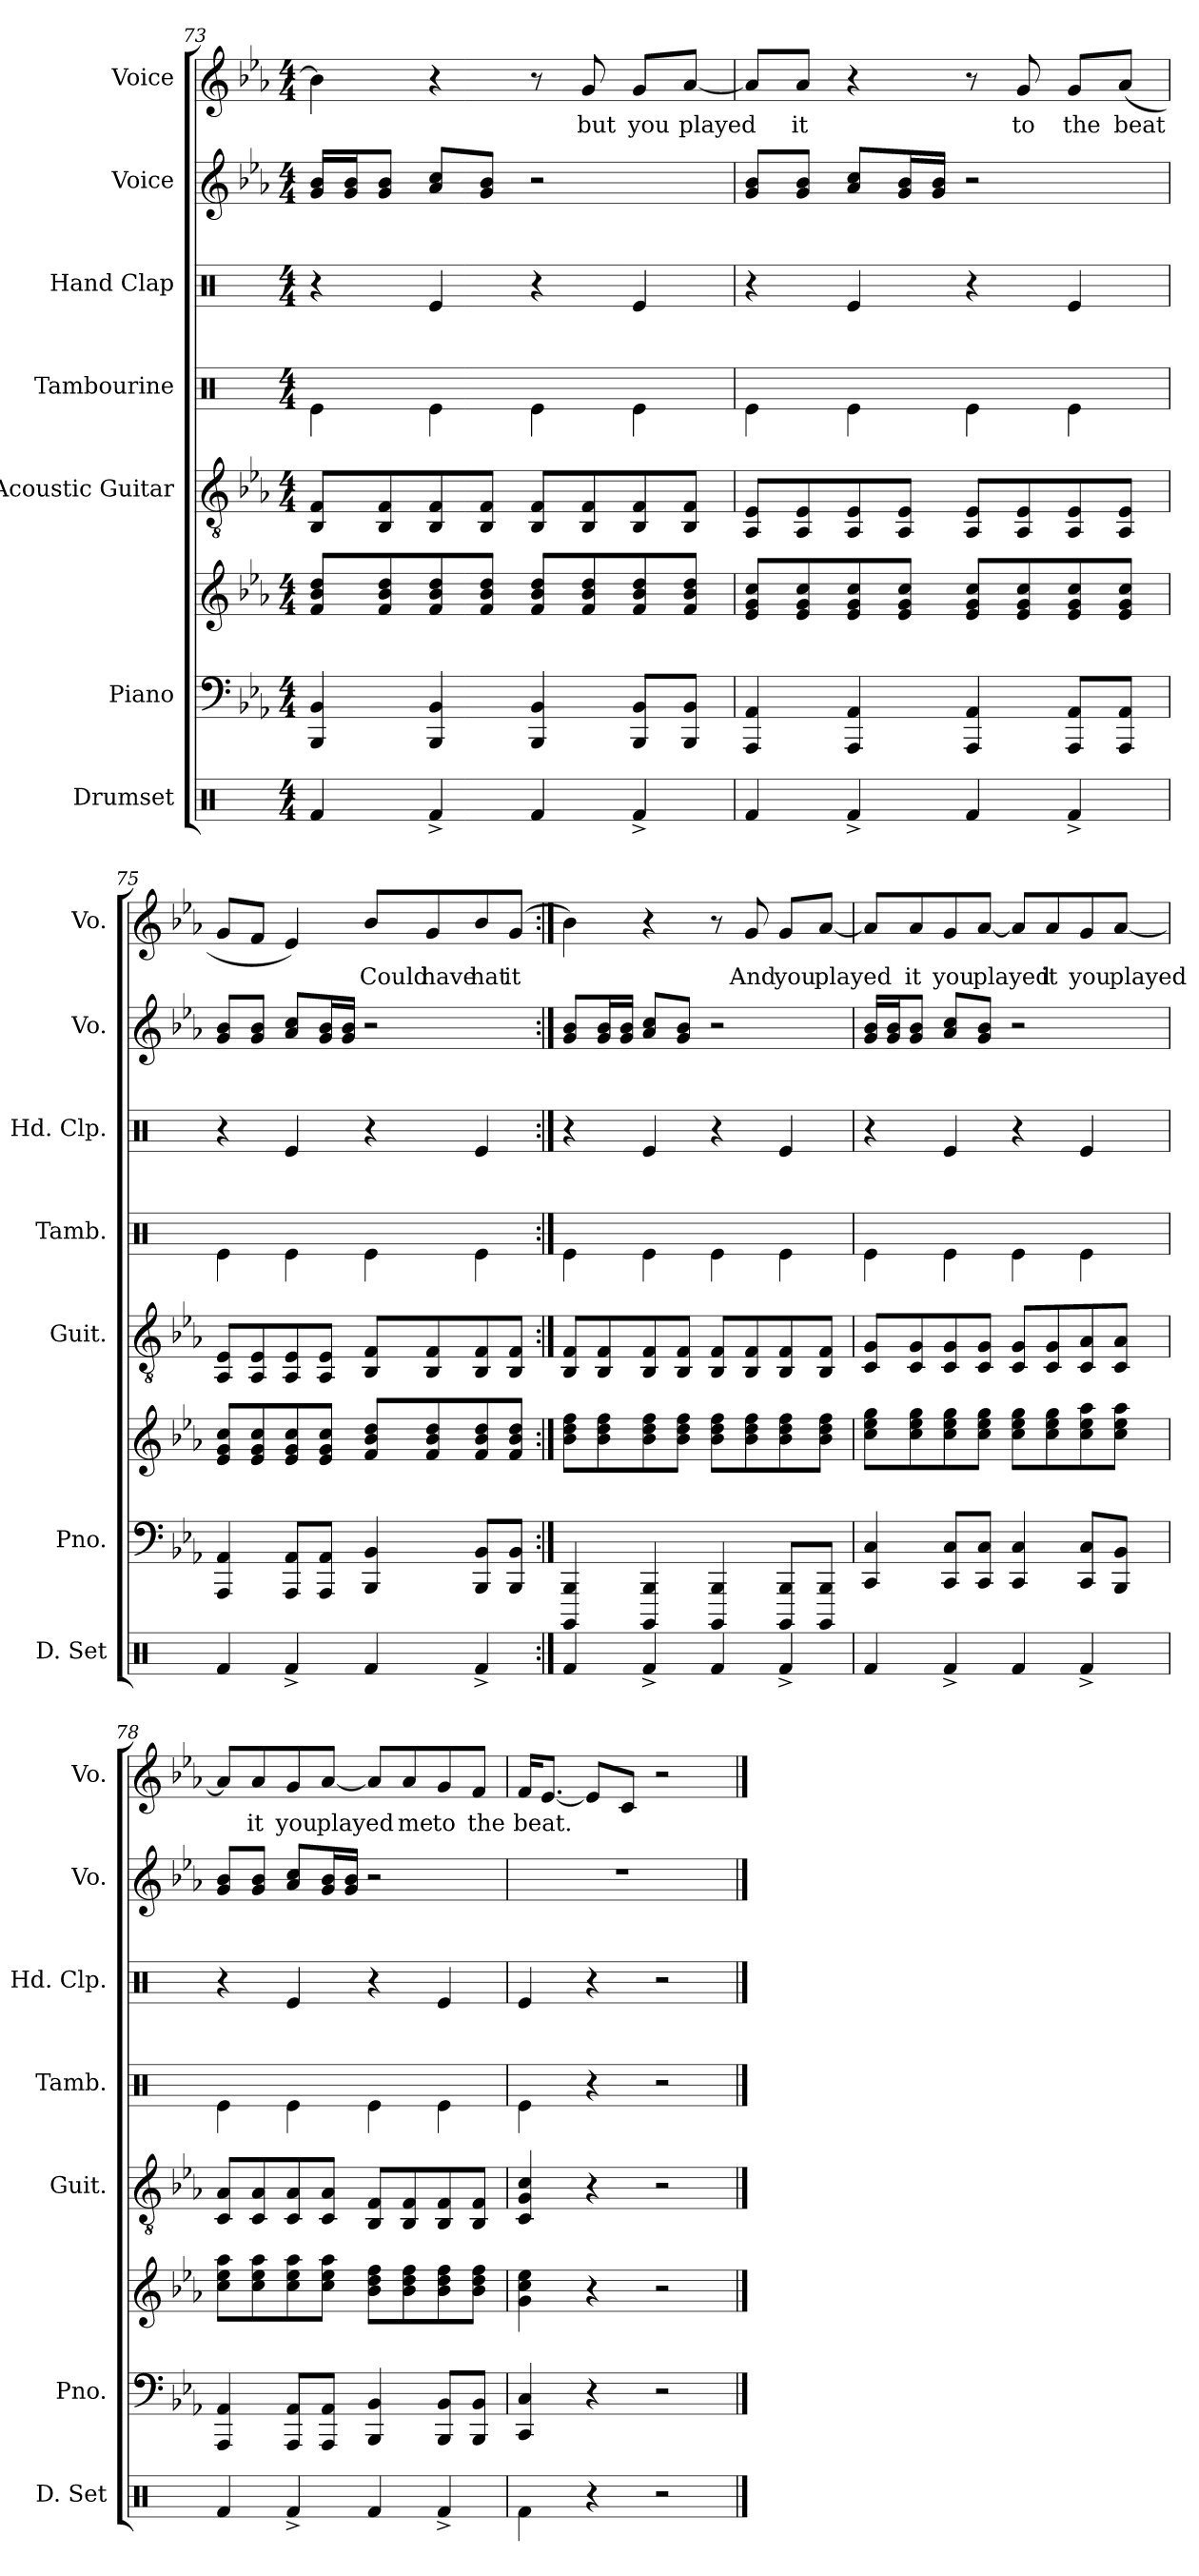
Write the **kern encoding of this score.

**kern	**kern	**kern	**kern	**kern	**kern	**kern	**kern	**text
*part7	*part6	*part6	*part5	*part4	*part3	*part2	*part1	*part1
*staff8	*staff7	*staff6	*staff5	*staff4	*staff3	*staff2	*staff1	*staff1
*I"Drumset	*I"Piano	*	*I"Acoustic Guitar	*I"Tambourine	*I"Hand Clap	*I"Voice	*I"Voice	*
*I'D. Set	*I'Pno.	*	*I'Guit.	*I'Tamb.	*I'Hd. Clp.	*I'Vo.	*I'Vo.	*
!!LO:PB:g=z
*clefX	*clefF4	*clefG2	*clefGv2	*clefX	*clefX	*clefG2	*clefG2	*
*k[]	*k[b-e-a-]	*k[b-e-a-]	*k[b-e-a-]	*k[]	*k[]	*k[b-e-a-]	*k[b-e-a-]	*
*M4/4	*M4/4	*M4/4	*M4/4	*M4/4	*M4/4	*M4/4	*M4/4	*
=73	=73	=73	=73	=73	=73	=73	=73	=73
4Rf/	4BBB-/ 4BB-/	8f/ 8b-/ 8dd/L	8BB-/ 8F/L	4Re\	4r	16g/ 16b-/LL	4b-\]	.
.	.	.	.	.	.	16g/ 16b-/J	.	.
.	.	8f/ 8b-/ 8dd/	8BB-/ 8F/	.	.	8g/ 8b-/J	.	.
4Rf^/	4BBB-/ 4BB-/	8f/ 8b-/ 8dd/	8BB-/ 8F/	4Re\	4Re/	8a-/ 8cc/L	4r	.
.	.	8f/ 8b-/ 8dd/J	8BB-/ 8F/J	.	.	8g/ 8b-/J	.	.
4Rf/	4BBB-/ 4BB-/	8f/ 8b-/ 8dd/L	8BB-/ 8F/L	4Re\	4r	2r	8r	.
!	!	!	!	!	!	!	!	!LO:LY:b
.	.	8f/ 8b-/ 8dd/	8BB-/ 8F/	.	.	.	8g/	but
!	!	!	!	!	!	!	!	!LO:LY:b
4Rf^/	8BBB-/ 8BB-/L	8f/ 8b-/ 8dd/	8BB-/ 8F/	4Re\	4Re/	.	8g/L	you
!	!	!	!	!	!	!	!	!LO:LY:b
.	8BBB-/ 8BB-/J	8f/ 8b-/ 8dd/J	8BB-/ 8F/J	.	.	.	[8a-/J	played
=74	=74	=74	=74	=74	=74	=74	=74	=74
4Rf/	4AAA-/ 4AA-/	8e-/ 8g/ 8cc/L	8AA-/ 8E-/L	4Re\	4r	8g/ 8b-/L	8a-/L]	.
!	!	!	!	!	!	!	!	!LO:LY:b
.	.	8e-/ 8g/ 8cc/	8AA-/ 8E-/	.	.	8g/ 8b-/J	8a-/J	it
4Rf^/	4AAA-/ 4AA-/	8e-/ 8g/ 8cc/	8AA-/ 8E-/	4Re\	4Re/	8a-/ 8cc/L	4r	.
.	.	8e-/ 8g/ 8cc/J	8AA-/ 8E-/J	.	.	16g/ 16b-/L	.	.
.	.	.	.	.	.	16g/ 16b-/JJ	.	.
4Rf/	4AAA-/ 4AA-/	8e-/ 8g/ 8cc/L	8AA-/ 8E-/L	4Re\	4r	2r	8r	.
!	!	!	!	!	!	!	!	!LO:LY:b
.	.	8e-/ 8g/ 8cc/	8AA-/ 8E-/	.	.	.	8g/	to
!	!	!	!	!	!	!	!	!LO:LY:b
4Rf^/	8AAA-/ 8AA-/L	8e-/ 8g/ 8cc/	8AA-/ 8E-/	4Re\	4Re/	.	8g/L	the
!	!	!	!	!	!	!	!	!LO:LY:b
.	8AAA-/ 8AA-/J	8e-/ 8g/ 8cc/J	8AA-/ 8E-/J	.	.	.	(8a-/J	beat
!!LO:LB:g=z
=75	=75	=75	=75	=75	=75	=75	=75	=75
4Rf/	4AAA-/ 4AA-/	8e-/ 8g/ 8cc/L	8AA-/ 8E-/L	4Re\	4r	8g/ 8b-/L	8g/L	.
.	.	8e-/ 8g/ 8cc/	8AA-/ 8E-/	.	.	8g/ 8b-/J	8f/J	.
4Rf^/	8AAA-/ 8AA-/L	8e-/ 8g/ 8cc/	8AA-/ 8E-/	4Re\	4Re/	8a-/ 8cc/L	4e-/)	.
.	8AAA-/ 8AA-/J	8e-/ 8g/ 8cc/J	8AA-/ 8E-/J	.	.	16g/ 16b-/L	.	.
.	.	.	.	.	.	16g/ 16b-/JJ	.	.
!	!	!	!	!	!	!	!	!LO:LY:b
4Rf/	4BBB-/ 4BB-/	8f/ 8b-/ 8dd/L	8BB-/ 8F/L	4Re\	4r	2r	8b-/L	Could
!	!	!	!	!	!	!	!	!LO:LY:b
.	.	8f/ 8b-/ 8dd/	8BB-/ 8F/	.	.	.	8g/	have
!	!	!	!	!	!	!	!	!LO:LY:b
4Rf^/	8BBB-/ 8BB-/L	8f/ 8b-/ 8dd/	8BB-/ 8F/	4Re\	4Re/	.	8b-/	hat
!	!	!	!	!	!	!	!	!LO:LY:b
.	8BBB-/ 8BB-/J	8f/ 8b-/ 8dd/J	8BB-/ 8F/J	.	.	.	(>8g/J	it
=76:|!	=76:|!	=76:|!	=76:|!	=76:|!	=76:|!	=76:|!	=76:|!	=76:|!
4Rf/	4BBBB-/ 4BBB-/	8b-\ 8dd\ 8ff\L	8BB-/ 8F/L	4Re\	4r	8g/ 8b-/L	4b-\)	.
.	.	8b-\ 8dd\ 8ff\	8BB-/ 8F/	.	.	16g/ 16b-/L	.	.
.	.	.	.	.	.	16g/ 16b-/JJ	.	.
4Rf^/	4BBBB-/ 4BBB-/	8b-\ 8dd\ 8ff\	8BB-/ 8F/	4Re\	4Re/	8a-/ 8cc/L	4r	.
.	.	8b-\ 8dd\ 8ff\J	8BB-/ 8F/J	.	.	8g/ 8b-/J	.	.
4Rf/	4BBBB-/ 4BBB-/	8b-\ 8dd\ 8ff\L	8BB-/ 8F/L	4Re\	4r	2r	8r	.
!	!	!	!	!	!	!	!	!LO:LY:b
.	.	8b-\ 8dd\ 8ff\	8BB-/ 8F/	.	.	.	8g/	And
!	!	!	!	!	!	!	!	!LO:LY:b
4Rf^/	8BBBB-/ 8BBB-/L	8b-\ 8dd\ 8ff\	8BB-/ 8F/	4Re\	4Re/	.	8g/L	you
!	!	!	!	!	!	!	!	!LO:LY:b
.	8BBBB-/ 8BBB-/J	8b-\ 8dd\ 8ff\J	8BB-/ 8F/J	.	.	.	[8a-/J	played
!!LO:PB:g=z
=77	=77	=77	=77	=77	=77	=77	=77	=77
4Rf/	4CC/ 4C/	8cc\ 8ee-\ 8gg\L	8C/ 8G/L	4Re\	4r	16g/ 16b-/LL	8a-/L]	.
.	.	.	.	.	.	16g/ 16b-/J	.	.
!	!	!	!	!	!	!	!	!LO:LY:b
.	.	8cc\ 8ee-\ 8gg\	8C/ 8G/	.	.	8g/ 8b-/J	8a-/	it
!	!	!	!	!	!	!	!	!LO:LY:b
4Rf^/	8CC/ 8C/L	8cc\ 8ee-\ 8gg\	8C/ 8G/	4Re\	4Re/	8a-/ 8cc/L	8g/	you
!	!	!	!	!	!	!	!	!LO:LY:b
.	8CC/ 8C/J	8cc\ 8ee-\ 8gg\J	8C/ 8G/J	.	.	8g/ 8b-/J	[8a-/J	played
4Rf/	4CC/ 4C/	8cc\ 8ee-\ 8gg\L	8C/ 8G/L	4Re\	4r	2r	8a-/L]	.
!	!	!	!	!	!	!	!	!LO:LY:b
.	.	8cc\ 8ee-\ 8gg\	8C/ 8G/	.	.	.	8a-/	it
!	!	!	!	!	!	!	!	!LO:LY:b
4Rf^/	8CC/ 8C/L	8cc\ 8ee-\ 8aa-\	8C/ 8A-/	4Re\	4Re/	.	8g/	you
!	!	!	!	!	!	!	!	!LO:LY:b
.	8BBB-/ 8BB-/J	8cc\ 8ee-\ 8aa-\J	8C/ 8A-/J	.	.	.	[8a-/J	played
=78	=78	=78	=78	=78	=78	=78	=78	=78
4Rf/	4AAA-/ 4AA-/	8cc\ 8ee-\ 8aa-\L	8C/ 8A-/L	4Re\	4r	8g/ 8b-/L	8a-/L]	.
!	!	!	!	!	!	!	!	!LO:LY:b
.	.	8cc\ 8ee-\ 8aa-\	8C/ 8A-/	.	.	8g/ 8b-/J	8a-/	it
!	!	!	!	!	!	!	!	!LO:LY:b
4Rf^/	8AAA-/ 8AA-/L	8cc\ 8ee-\ 8aa-\	8C/ 8A-/	4Re\	4Re/	8a-/ 8cc/L	8g/	you
!	!	!	!	!	!	!	!	!LO:LY:b
.	8AAA-/ 8AA-/J	8cc\ 8ee-\ 8aa-\J	8C/ 8A-/J	.	.	16g/ 16b-/L	[8a-/J	played
.	.	.	.	.	.	16g/ 16b-/JJ	.	.
4Rf/	4BBB-/ 4BB-/	8b-\ 8dd\ 8ff\L	8BB-/ 8F/L	4Re\	4r	2r	8a-/L]	.
!	!	!	!	!	!	!	!	!LO:LY:b
.	.	8b-\ 8dd\ 8ff\	8BB-/ 8F/	.	.	.	8a-/	me
!	!	!	!	!	!	!	!	!LO:LY:b
4Rf^/	8BBB-/ 8BB-/L	8b-\ 8dd\ 8ff\	8BB-/ 8F/	4Re\	4Re/	.	8g/	to
!	!	!	!	!	!	!	!	!LO:LY:b
.	8BBB-/ 8BB-/J	8b-\ 8dd\ 8ff\J	8BB-/ 8F/J	.	.	.	8f/J	the
=79	=79	=79	=79	=79	=79	=79	=79	=79
!	!	!	!	!	!	!	!	!LO:LY:b
4Rf\	4CC/ 4C/	4g\ 4cc\ 4ee-\	4C/ 4G/ 4c/	4Re\	4Re/	1r	16f/KL	beat.
.	.	.	.	.	.	.	[8.e-/J	.
4r	4r	4r	4r	4r	4r	.	8e-/L]	.
.	.	.	.	.	.	.	8c/J	.
2r	2r	2r	2r	2r	2r	.	2r	.
==	==	==	==	==	==	==	==	==
*-	*-	*-	*-	*-	*-	*-	*-	*-
